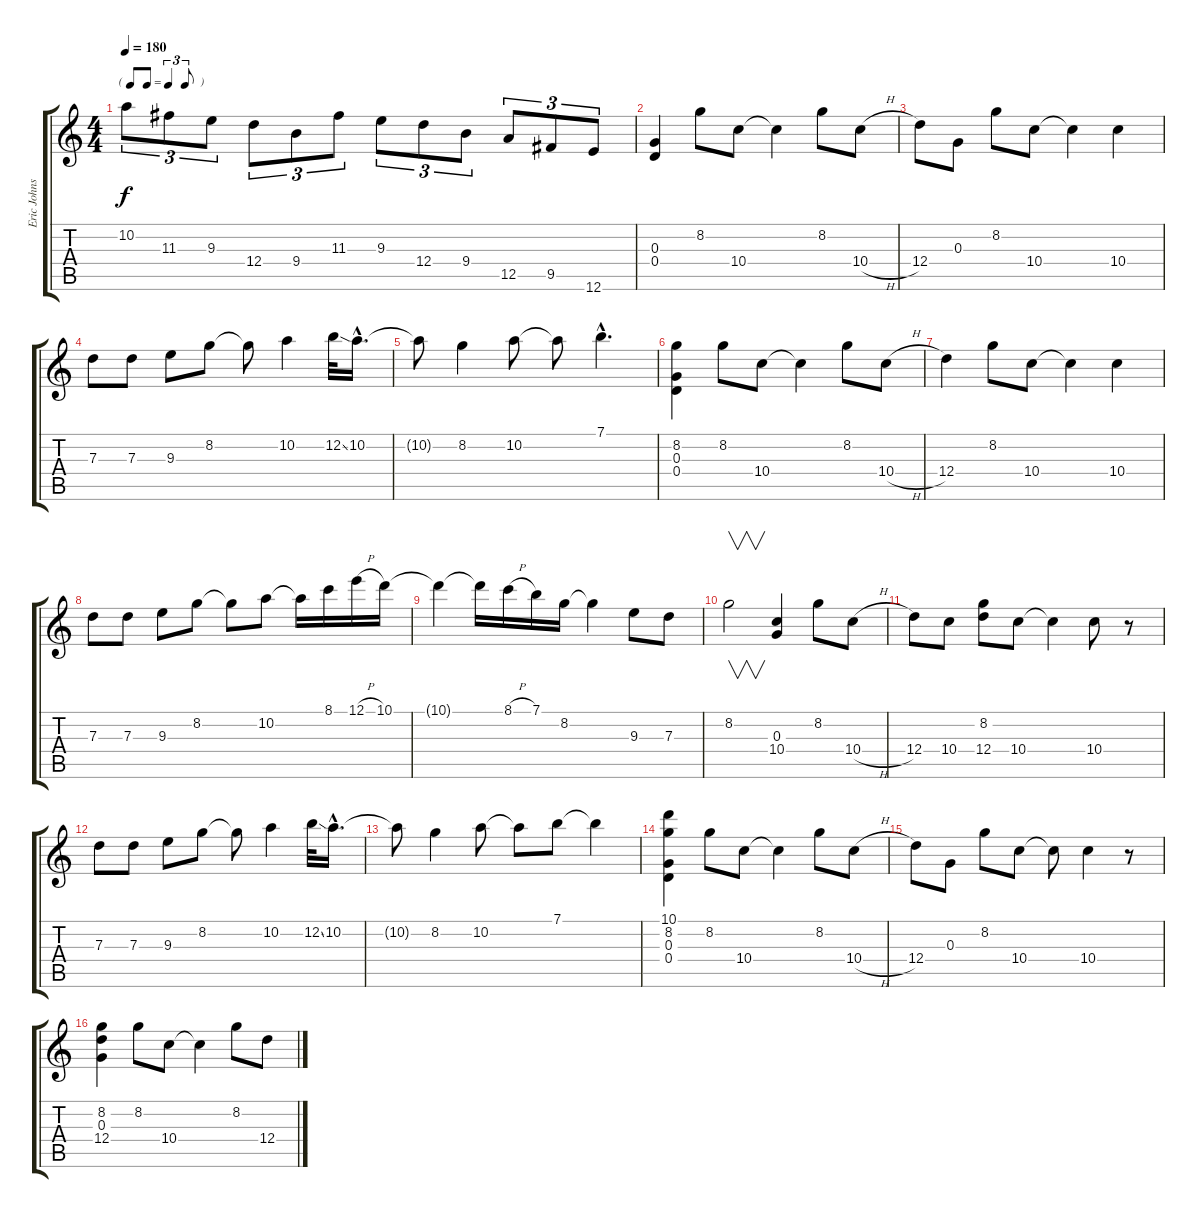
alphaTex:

\track ("Eric Johnson" "Eric Johns") {instrument distortionguitar}
\staff {score tabs}
\tuning (E4 B3 G3 D3 A2 E2) {hide}
\ts (4 4)
\tf triplet8th
\tempo 180
\clef g2
\ks c
10.2.8{tu (3 2) dy f} 11.3.8{tu (3 2)} 9.3.8{tu (3 2)} 12.4.8{tu (3 2)} 9.4.8{tu (3 2)} 11.3.8{tu (3 2)} 9.3.8{tu (3 2)} 12.4.8{tu (3 2)} 9.4.8{tu (3 2)} 12.5.8{tu (3 2)} 9.5.8{tu (3 2)} 12.6.8{tu (3 2)} |
(0.3 0.4).4 8.2.8 10.4.8 10.4{t}.4 8.2.8 10.4{h}.8 |
12.4.8 0.3.8 8.2.8 10.4.8 10.4{t}.4 10.4.4 |
7.3.8 7.3.8 9.3.8 8.2.8 8.2{t}.8 10.2.4 12.2{ss}.32 10.2{hac}.16{d} |
10.2{t}.8 8.2.4 10.2.8 10.2{t}.8 7.1{hac}.4{d} |
(8.2 0.3 0.4).4 8.2.8 10.4.8 10.4{t}.4 8.2.8 10.4{h}.8 |
12.4.4 8.2.8 10.4.8 10.4{t}.4 10.4.4 |
7.3.8 7.3.8 9.3.8 8.2.8 8.2{t}.8 10.2.8 10.2{t}.16 8.1.16 12.1{h}.16 10.1.16 |
10.1{t}.4 10.1{t}.16 8.1{h}.16 7.1.16 8.2.16 8.2{t}.4 9.3.8 7.3.8 |
8.2.2{v} (0.3 10.4).4 8.2.8 10.4{h}.8 |
12.4.8 10.4.8 (8.2 12.4).8 10.4.8 10.4{t}.4 10.4.8 r.8 |
7.3.8 7.3.8 9.3.8 8.2.8 8.2{t}.8 10.2.4 12.2{ss}.32 10.2{hac}.16{d} |
10.2{t}.8 8.2.4 10.2.8 10.2{t}.8 7.1.8 7.1{t}.4 |
(10.1 8.2 0.3 0.4).4 8.2.8 10.4.8 10.4{t}.4 8.2.8 10.4{h}.8 |
12.4.8 0.3.8 8.2.8 10.4.8 10.4{t}.8 10.4.4 r.8 |
(8.2 0.3 12.4).4 8.2.8 10.4.8 10.4{t}.4 8.2.8 12.4.8
